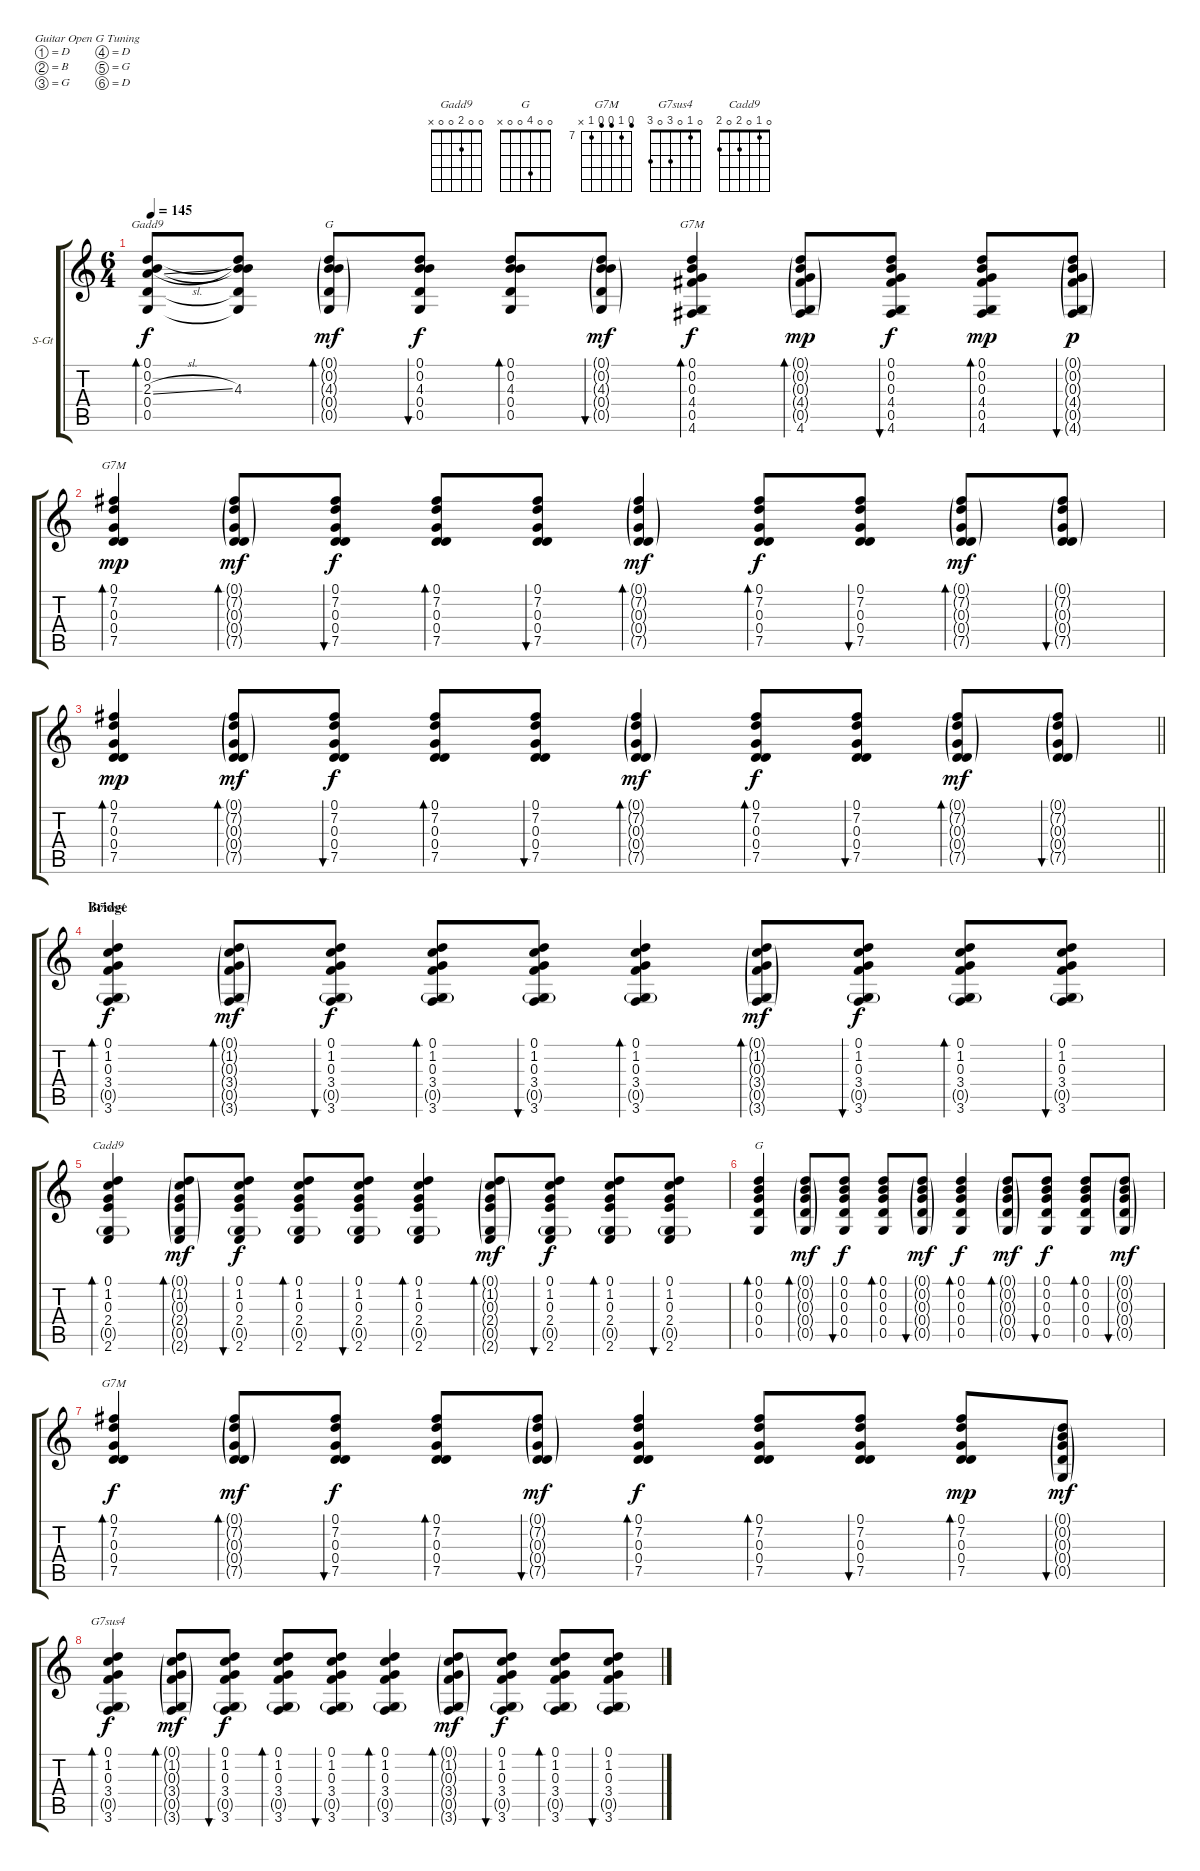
\bracketExtendMode groupsimilarinstruments
\firstSystemTrackNameOrientation horizontal
\otherSystemsTrackNameOrientation horizontal
\track ("Myles Kennedy [Acoustic Guitar]" "S-Gt") {instrument acousticguitarsteel}
\staff {score tabs}
\tuning (D4 B3 G3 D3 G2 D2)
\chord ("Gadd9" 0 0 2 0 0 x)
\chord ("G" 0 0 4 0 0 x)
\chord ("G7M" 0 0 0 4 0 4)
\chord ("G7M" 6 7 6 6 7 x) {firstfret 7}
\chord ("G7sus4" 0 1 0 3 0 3)
\chord ("Cadd9" 0 1 0 2 0 2)
\ts (6 4)
\tempo 145
\clef g2
\ks c
(0.1 0.2 2.3{sl} 0.4 0.5).8{bd 60 ch "Gadd9" dy f} (0.1{t} 0.2{t} 4.3 0.4{t} 0.5{t}).8 (0.1{g} 0.2{g} 4.3{g} 0.4{g} 0.5{g}).8{bd 30 ch "G" dy mf} (0.1 0.2 4.3 0.4 0.5).8{bu 30 dy f} (0.1 0.2 4.3 0.4 0.5).8{bd 30} (0.1{g} 0.2{g} 4.3{g} 0.4{g} 0.5{g}).8{bu 30 dy mf} (0.1 0.2 0.3 4.4 0.5 4.6).4{bd 60 ch "G7M" dy f} (0.1{g} 0.2{g} 0.3{g} 4.4{g} 0.5{g} 4.6).8{bd 30 dy mp} (0.1 0.2 0.3 4.4 0.5 4.6).8{bu 30 dy f} (0.1 0.2 0.3 4.4 0.5 4.6).8{bd 30 dy mp} (0.1{g} 0.2{g} 0.3{g} 4.4{g} 0.5{g} 4.6{g}).8{bu 30 dy p} |
(0.1 7.2 0.3 0.4 7.5).4{bd 60 ch "G7M" dy mp} (0.1{g} 7.2{g} 0.3{g} 0.4{g} 7.5{g}).8{bd 30 dy mf} (0.1 7.2 0.3 0.4 7.5).8{bu 30 dy f} (0.1 7.2 0.3 0.4 7.5).8{bd 30} (0.1 7.2 0.3 0.4 7.5).8{bu 30} (0.1{g} 7.2{g} 0.3{g} 0.4{g} 7.5{g}).4{bd 60 dy mf} (0.1 7.2 0.3 0.4 7.5).8{bd 30 dy f} (0.1 7.2 0.3 0.4 7.5).8{bu 30} (0.1{g} 7.2{g} 0.3{g} 0.4{g} 7.5{g}).8{bd 30 dy mf} (0.1{g} 7.2{g} 0.3{g} 0.4{g} 7.5{g}).8{bu 30} |
\barLineRight lightlight
(0.1 7.2 0.3 0.4 7.5).4{bd 60 dy mp} (0.1{g} 7.2{g} 0.3{g} 0.4{g} 7.5{g}).8{bd 30 dy mf} (0.1 7.2 0.3 0.4 7.5).8{bu 30 dy f} (0.1 7.2 0.3 0.4 7.5).8{bd 30} (0.1 7.2 0.3 0.4 7.5).8{bu 30} (0.1{g} 7.2{g} 0.3{g} 0.4{g} 7.5{g}).4{bd 60 dy mf} (0.1 7.2 0.3 0.4 7.5).8{bd 30 dy f} (0.1 7.2 0.3 0.4 7.5).8{bu 30} (0.1{g} 7.2{g} 0.3{g} 0.4{g} 7.5{g}).8{bd 30 dy mf} (0.1{g} 7.2{g} 0.3{g} 0.4{g} 7.5{g}).8{bu 30} |
\section ("" "Bridge")
(0.1 1.2 0.3 3.4 0.5{g} 3.6).4{bd 30 ch "G7sus4" dy f} (0.1{g} 1.2{g} 0.3{g} 3.4{g} 0.5{g} 3.6{g}).8{bd 30 dy mf} (0.1 1.2 0.3 3.4 0.5{g} 3.6).8{bu 30 dy f} (0.1 1.2 0.3 3.4 0.5{g} 3.6).8{bd 30} (0.1 1.2 0.3 3.4 0.5{g} 3.6).8{bu 30} (0.1 1.2 0.3 3.4 0.5{g} 3.6).4{bd 30} (0.1{g} 1.2{g} 0.3{g} 3.4{g} 0.5{g} 3.6{g}).8{bd 30 dy mf} (0.1 1.2 0.3 3.4 0.5{g} 3.6).8{bu 30 dy f} (0.1 1.2 0.3 3.4 0.5{g} 3.6).8{bd 30} (0.1 1.2 0.3 3.4 0.5{g} 3.6).8{bu 30} |
(0.1 1.2 0.3 2.4 0.5{g} 2.6).4{bd 30 ch "Cadd9"} (0.1{g} 1.2{g} 0.3{g} 2.4{g} 0.5{g} 2.6{g}).8{bd 30 dy mf} (0.1 1.2 0.3 2.4 0.5{g} 2.6).8{bu 30 dy f} (0.1 1.2 0.3 2.4 0.5{g} 2.6).8{bd 30} (0.1 1.2 0.3 2.4 0.5{g} 2.6).8{bu 30} (0.1 1.2 0.3 2.4 0.5{g} 2.6).4{bd 30} (0.1{g} 1.2{g} 0.3{g} 2.4{g} 0.5{g} 2.6{g}).8{bd 30 dy mf} (0.1 1.2 0.3 2.4 0.5{g} 2.6).8{bu 30 dy f} (0.1 1.2 0.3 2.4 0.5{g} 2.6).8{bd 30} (0.1 1.2 0.3 2.4 0.5{g} 2.6).8{bu 30} |
(0.1 0.2 0.3 0.4 0.5).4{bd 60 ch "G"} (0.1{g} 0.2{g} 0.3{g} 0.4{g} 0.5{g}).8{bd 30 dy mf} (0.1 0.2 0.3 0.4 0.5).8{bu 30 dy f} (0.1 0.2 0.3 0.4 0.5).8{bd 30} (0.1{g} 0.2{g} 0.3{g} 0.4{g} 0.5{g}).8{bu 30 dy mf} (0.1 0.2 0.3 0.4 0.5).4{bd 60 dy f} (0.1{g} 0.2{g} 0.3{g} 0.4{g} 0.5{g}).8{bd 30 dy mf} (0.1 0.2 0.3 0.4 0.5).8{bu 30 dy f} (0.1 0.2 0.3 0.4 0.5).8{bd 30} (0.1{g} 0.2{g} 0.3{g} 0.4{g} 0.5{g}).8{bu 30 dy mf} |
(0.1 7.2 0.3 0.4 7.5).4{bd 60 ch "G7M" dy f} (0.1{g} 7.2{g} 0.3{g} 0.4{g} 7.5{g}).8{bd 30 dy mf} (0.1 7.2 0.3 0.4 7.5).8{bu 30 dy f} (0.1 7.2 0.3 0.4 7.5).8{bd 30} (0.1{g} 7.2{g} 0.3{g} 0.4{g} 7.5{g}).8{bu 30 dy mf} (0.1 7.2 0.3 0.4 7.5).4{bd 60 dy f} (0.1 7.2 0.3 0.4 7.5).8{bd 30} (0.1 7.2 0.3 0.4 7.5).8{bu 30} (0.1 7.2 0.3 0.4 7.5).8{bd 30 dy mp} (0.1{g} 0.2{g} 0.3{g} 0.4{g} 0.5{g}).8{bu 30 dy mf} |
(0.1 1.2 0.3 3.4 0.5{g} 3.6).4{bd 30 ch "G7sus4" dy f} (0.1{g} 1.2{g} 0.3{g} 3.4{g} 0.5{g} 3.6{g}).8{bd 30 dy mf} (0.1 1.2 0.3 3.4 0.5{g} 3.6).8{bu 30 dy f} (0.1 1.2 0.3 3.4 0.5{g} 3.6).8{bd 30} (0.1 1.2 0.3 3.4 0.5{g} 3.6).8{bu 30} (0.1 1.2 0.3 3.4 0.5{g} 3.6).4{bd 30} (0.1{g} 1.2{g} 0.3{g} 3.4{g} 0.5{g} 3.6{g}).8{bd 30 dy mf} (0.1 1.2 0.3 3.4 0.5{g} 3.6).8{bu 30 dy f} (0.1 1.2 0.3 3.4 0.5{g} 3.6).8{bd 30} (0.1 1.2 0.3 3.4 0.5{g} 3.6).8{bu 30}
